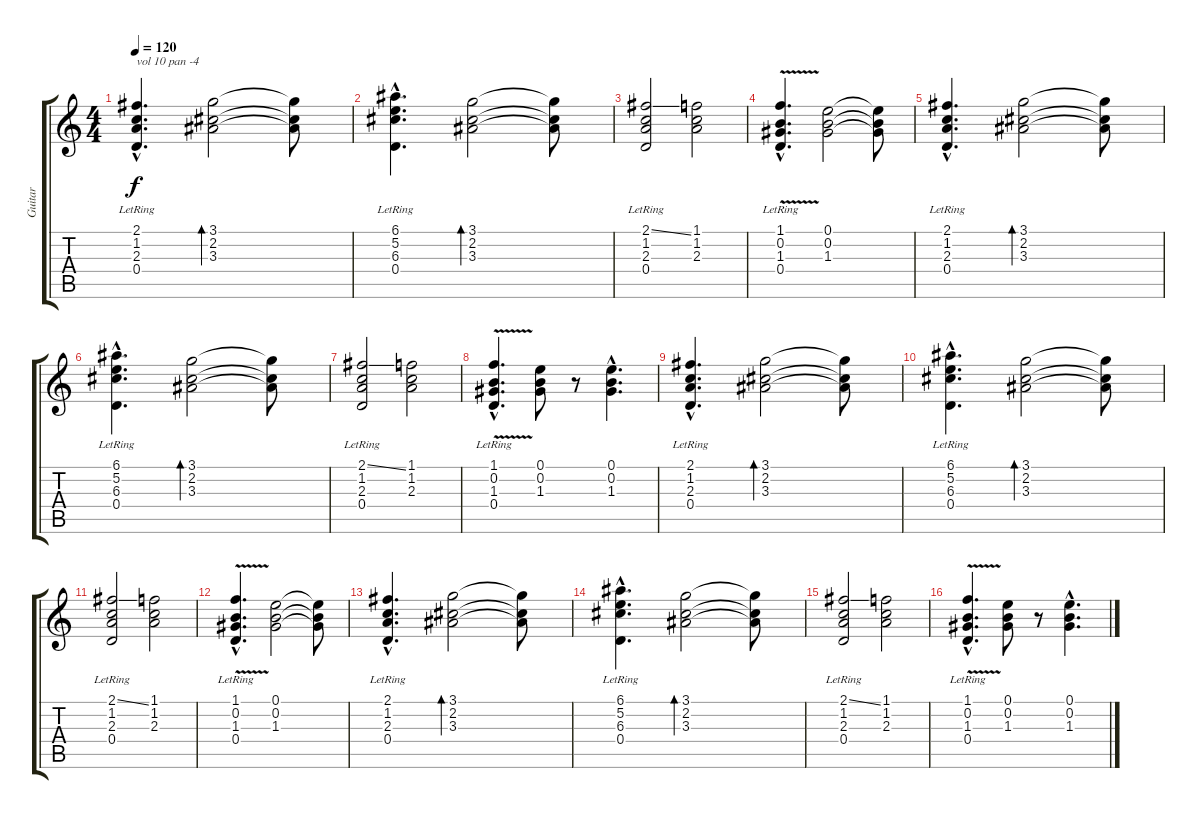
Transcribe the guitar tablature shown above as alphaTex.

\track ("Guitar" "Guitar") {instrument electricguitarjazz}
\staff {score tabs}
\tuning (E4 B3 G3 D3 A2 E2) {hide}
\ts (4 4)
\tempo 120
\clef g2
\ks c
(2.1{hac} 1.2{hac} 2.3{hac} 0.4{hac lr}).4{d txt "vol 10 pan -4" dy f volume 10 balance 4 instrument electricguitarjazz} (3.1 2.2 3.3).2{bd 120} (3.1{t} 2.2{t} 3.3{t}).8 |
(6.1{hac} 5.2{hac} 6.3{hac} 0.4{hac lr}).4{d} (3.1 2.2 3.3).2{bd 120} (3.1{t} 2.2{t} 3.3{t}).8 |
(2.1{ss} 1.2 2.3 0.4{lr}).2 (1.1 1.2 2.3).2 |
(1.1{v hac} 0.2{hac} 1.3{hac} 0.4{hac lr}).4{d} (0.1 0.2 1.3).2 (0.1{t} 0.2{t} 1.3{t}).8 |
(2.1{hac} 1.2{hac} 2.3{hac} 0.4{hac lr}).4{d} (3.1 2.2 3.3).2{bd 120} (3.1{t} 2.2{t} 3.3{t}).8 |
(6.1{hac} 5.2{hac} 6.3{hac} 0.4{hac lr}).4{d} (3.1 2.2 3.3).2{bd 120} (3.1{t} 2.2{t} 3.3{t}).8 |
(2.1{ss} 1.2 2.3 0.4{lr}).2 (1.1 1.2 2.3).2 |
(1.1{v hac} 0.2{hac} 1.3{hac} 0.4{hac lr}).4{d} (0.1 0.2 1.3).8 r.8 (0.1{hac} 0.2{hac} 1.3{hac}).4{d} |
(2.1{hac} 1.2{hac} 2.3{hac} 0.4{hac lr}).4{d} (3.1 2.2 3.3).2{bd 120} (3.1{t} 2.2{t} 3.3{t}).8 |
(6.1{hac} 5.2{hac} 6.3{hac} 0.4{hac lr}).4{d} (3.1 2.2 3.3).2{bd 120} (3.1{t} 2.2{t} 3.3{t}).8 |
(2.1{ss} 1.2 2.3 0.4{lr}).2 (1.1 1.2 2.3).2 |
(1.1{v hac} 0.2{hac} 1.3{hac} 0.4{hac lr}).4{d} (0.1 0.2 1.3).2 (0.1{t} 0.2{t} 1.3{t}).8 |
(2.1{hac} 1.2{hac} 2.3{hac} 0.4{hac lr}).4{d} (3.1 2.2 3.3).2{bd 120} (3.1{t} 2.2{t} 3.3{t}).8 |
(6.1{hac} 5.2{hac} 6.3{hac} 0.4{hac lr}).4{d} (3.1 2.2 3.3).2{bd 120} (3.1{t} 2.2{t} 3.3{t}).8 |
(2.1{ss} 1.2 2.3 0.4{lr}).2 (1.1 1.2 2.3).2 |
(1.1{v hac} 0.2{hac} 1.3{hac} 0.4{hac lr}).4{d} (0.1 0.2 1.3).8 r.8 (0.1{hac} 0.2{hac} 1.3{hac}).4{d}
